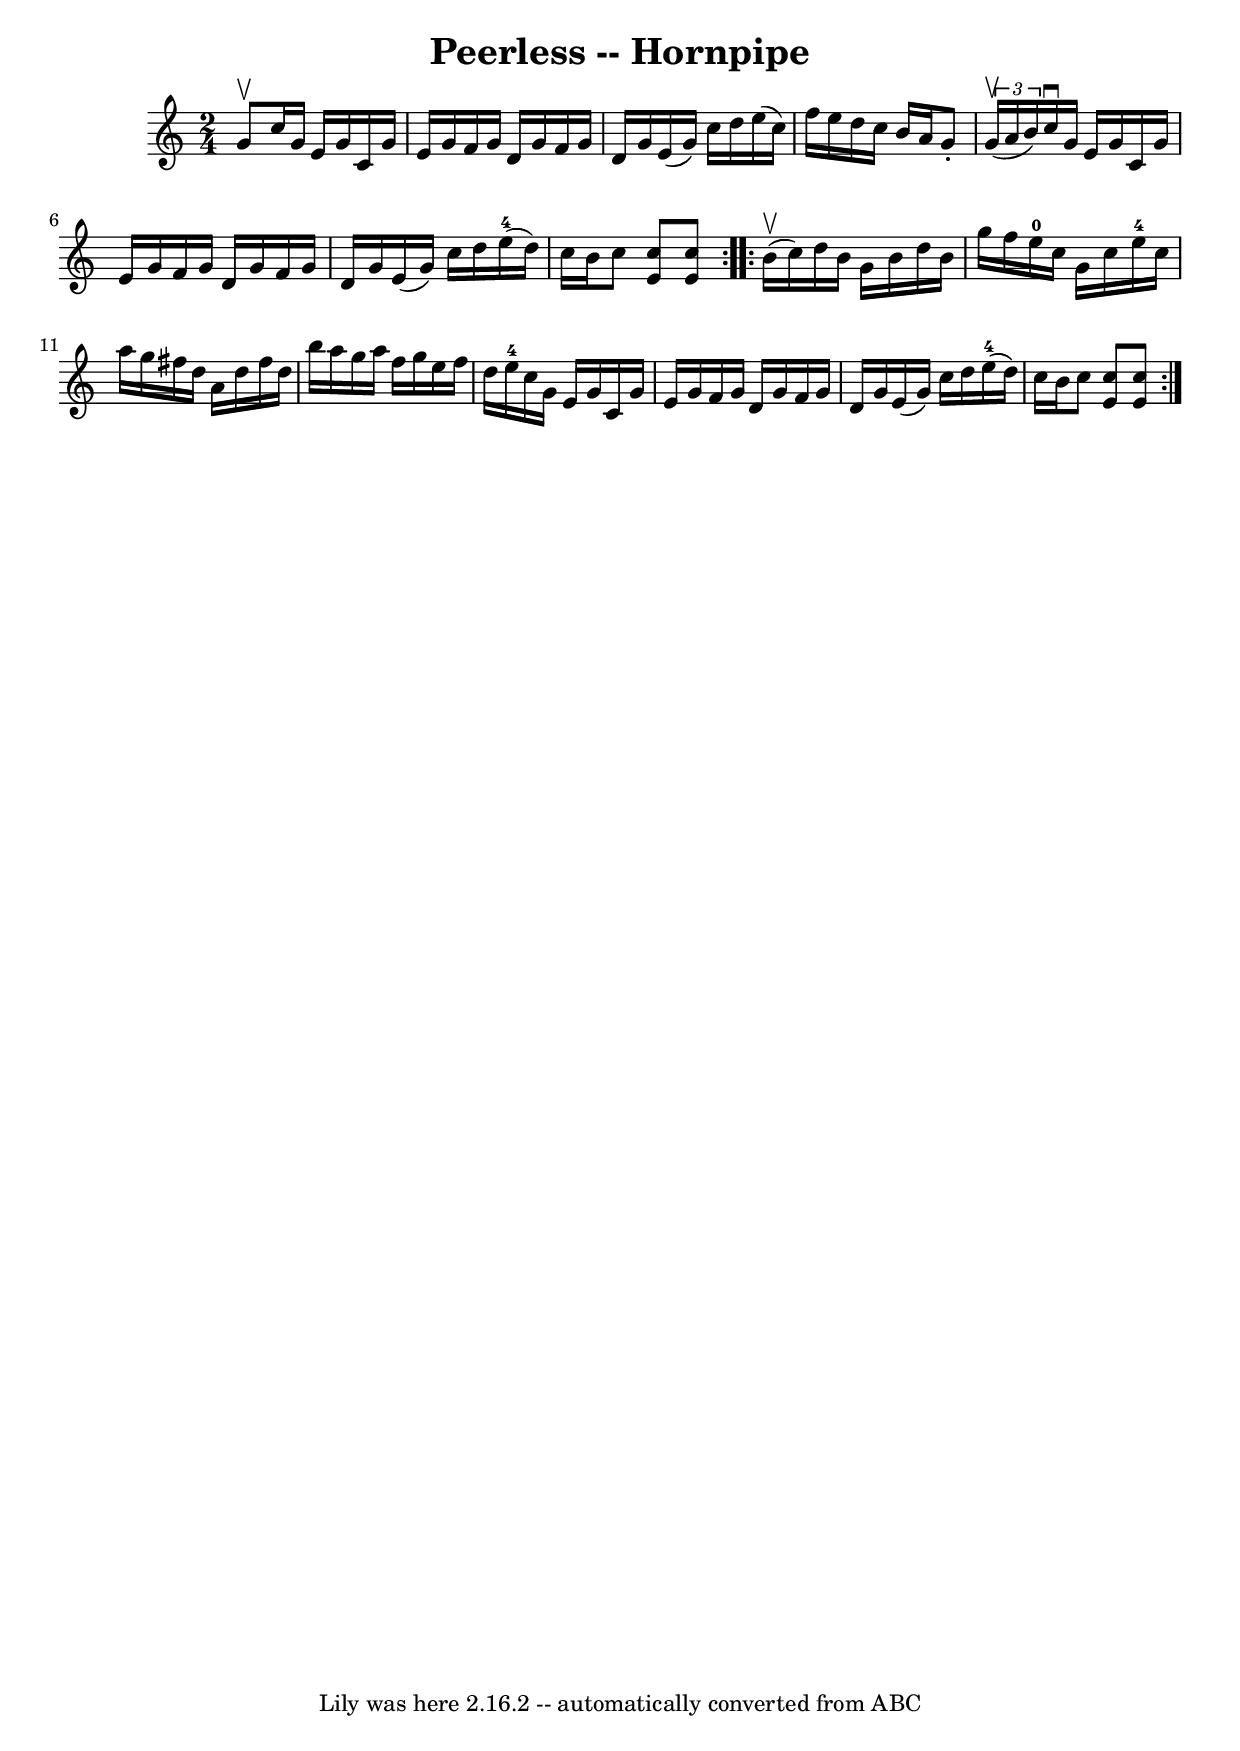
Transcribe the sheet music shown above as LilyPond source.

\version "2.16.2"
\include "Mammoth.ily"
\header {
  %% book = "Cole's 1000 Fiddle Tunes"
 crossRefNumber = "1"
 footnotes = ""
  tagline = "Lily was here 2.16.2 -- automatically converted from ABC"
  title = "Peerless -- Hornpipe"

}
voicedefault =  {



  \repeat volta 2 {

    \time 2/4 
    \key c \major g'8^\upbow  |
 c''16 g'16 e'16 g'16 c'16 g'16 e'16 g'16   |
 f'16 g'16 d'16 g'16 f'16 g'16 d'16 g'16   |
 e'16 (g'16) c''16 d''16 e''16 (c''16) f''16 e''16  |
 d''16 c''16 b'16 a'16    
 g'8-.   \times 2/3 { g'16 (^\upbow a'16 b'16)  			}  |
 c''16^\downbow g'16 e'16 g'16 c'16 g'16 e'16 g'16  |
 f'16 g'16 d'16 g'16 f'16 g'16 d'16 g'16   |
 e'16 ( g'16) c''16 d''16 e''16-4(d''16) c''16 b'16    |
 c''8  << c''8 e'8   >> << c''8 e'8   >> 
  }     

  \repeat volta 2 { b'16 (^\upbow c''16)  |
 d''16 b'16 g'16 b'16 d''16 b'16 g''16 f''16   |
 e''16-0 c''16 g'16 c''16 e''16-4 c''16 a''16 g''16   |
 fs''16 d''16 a'16 d''16 fs''16 d''16 b''16 a''16   |
 g''16 a''16 f''16 g''16 e''16 f''16 d''16 e''16-4  |
 c''16 g'16 e'16 g'16 c'16 g'16 e'16 g'16   |
 f'16 g'16 d'16 g'16 f'16 g'16 d'16 g'16   |
 e'16 ( g'16) c''16 d''16 e''16-4(d''16) c''16 b'16    |
 c''8  << c''8 e'8   >> << c''8 e'8   >> 
  }   

}

\score{
  <<

    \context Staff="default"
    {
      \voicedefault 
      
    }

  >>
  \layout {
    
  }
  \midi {
  }

}
